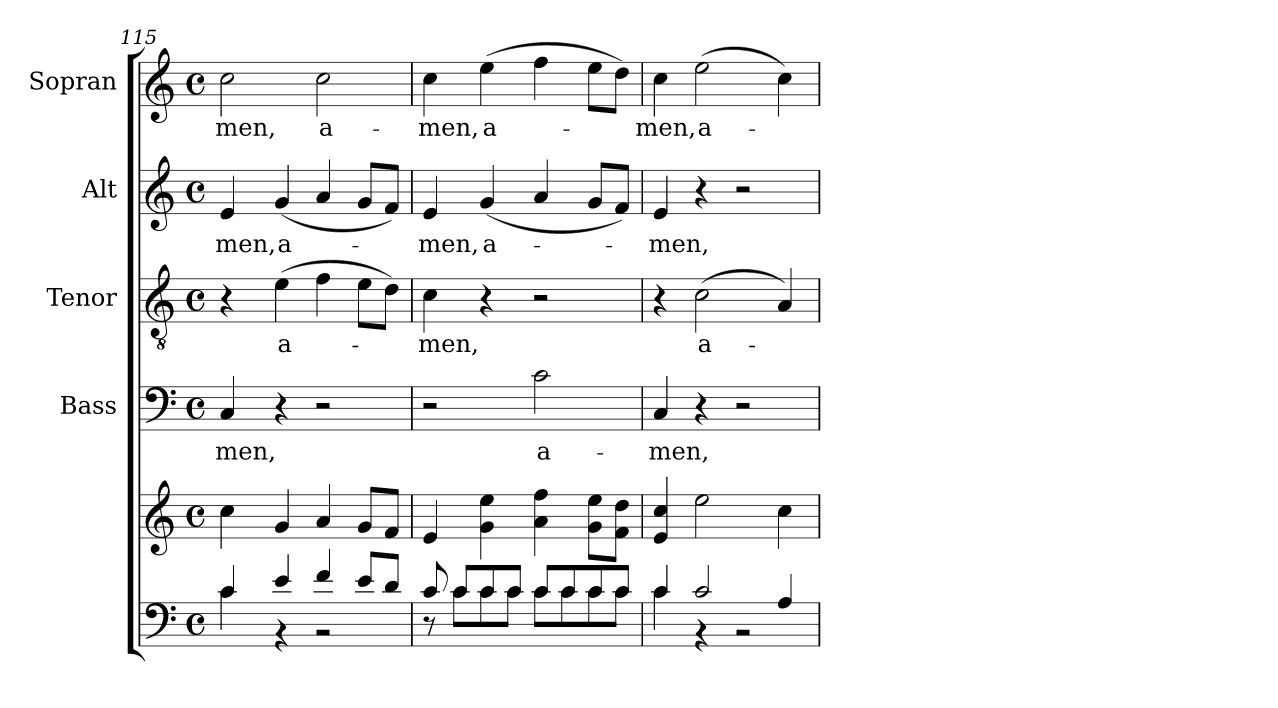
**kern	**kern	**kern	**text	**kern	**text	**kern	**text	**kern	**text
*part5	*part5	*part4	*part4	*part3	*part3	*part2	*part2	*part1	*part1
*staff6	*staff5	*staff4	*staff4	*staff3	*staff3	*staff2	*staff2	*staff1	*staff1
*	*	*I"Bass	*	*I"Tenor	*	*I"Alt	*	*I"Sopran	*
*	*	*I'B.	*	*I'T.	*	*I'A.	*	*I'S.	*
*clefF4	*clefG2	*clefF4	*	*clefGv2	*	*clefG2	*	*clefG2	*
*k[]	*k[]	*k[]	*	*k[]	*	*k[]	*	*k[]	*
*C:	*C:	*C:	*	*C:	*	*C:	*	*C:	*
*M4/4	*M4/4	*M4/4	*	*M4/4	*	*M4/4	*	*M4/4	*
*met(c)	*met(c)	*met(c)	*	*met(c)	*	*met(c)	*	*met(c)	*
=115	=115	=115	=115	=115	=115	=115	=115	=115	=115
*^	*	*	*	*	*	*	*	*	*
!	!	!	!	!LO:LY:b	!	!	!	!LO:LY:b	!	!LO:LY:b
4c/	4c\	4cc\	4C/	-men,	4r	.	4e/	-men,	2cc\	-men,
!	!	!	!	!	!	!LO:LY:b	!	!LO:LY:b	!	!
4e/	4rBB	4g/	4r	.	(>4e\	a-	(<4g/	a-	.	.
!	!	!	!	!	!	!	!	!	!	!LO:LY:b
4f/	2rBB	4a/	2r	.	4f\	.	4a/	.	2cc\	a-
8e/L	.	8g/L	.	.	8e\L	.	8g/L	.	.	.
8d/J	.	8f/J	.	.	8d\J)	.	8f/J)	.	.	.
=116	=116	=116	=116	=116	=116	=116	=116	=116	=116	=116
!	!	!	!	!	!	!LO:LY:b	!	!LO:LY:b	!	!LO:LY:b
8c/	8rC	4e/	2r	.	4c\	-men,	4e/	-men,	4cc\	-men,
8c/L	8c\L	.	.	.	.	.	.	.	.	.
!	!	!	!	!	!	!	!	!LO:LY:b	!	!LO:LY:b
8c/	8c\	4g\ 4ee\	.	.	4r	.	(<4g/	a-	(>4ee\	a-
8c/J	8c\J	.	.	.	.	.	.	.	.	.
!	!	!	!	!LO:LY:b	!	!	!	!	!	!
8c/L	8c\L	4a\ 4ff\	2c\	a-	2r	.	4a/	.	4ff\	.
8c/	8c\	.	.	.	.	.	.	.	.	.
8c/	8c\	8g\ 8ee\L	.	.	.	.	8g/L	.	8ee\L	.
8c/J	8c\J	8f\ 8dd\J	.	.	.	.	8f/J)	.	8dd\J)	.
!!LO:LB:g=z
=117	=117	=117	=117	=117	=117	=117	=117	=117	=117	=117
!	!	!	!	!LO:LY:b	!	!	!	!LO:LY:b	!	!LO:LY:b
4c/	4c\	4e/ 4cc/	4C/	-men,	4r	.	4e/	-men,	4cc\	-men,
!	!	!	!	!	!	!LO:LY:b	!	!	!	!LO:LY:b
2c/	4rBB	2ee\	4r	.	(>2c\	a-	4r	.	(>2ee\	a-
.	2rBB	.	2r	.	.	.	2r	.	.	.
4A/	.	4cc\	.	.	4A/)	.	.	.	4cc\)	.
*v	*v	*	*	*	*	*	*	*	*	*
=	=	=	=	=	=	=	=	=	=
*-	*-	*-	*-	*-	*-	*-	*-	*-	*-
